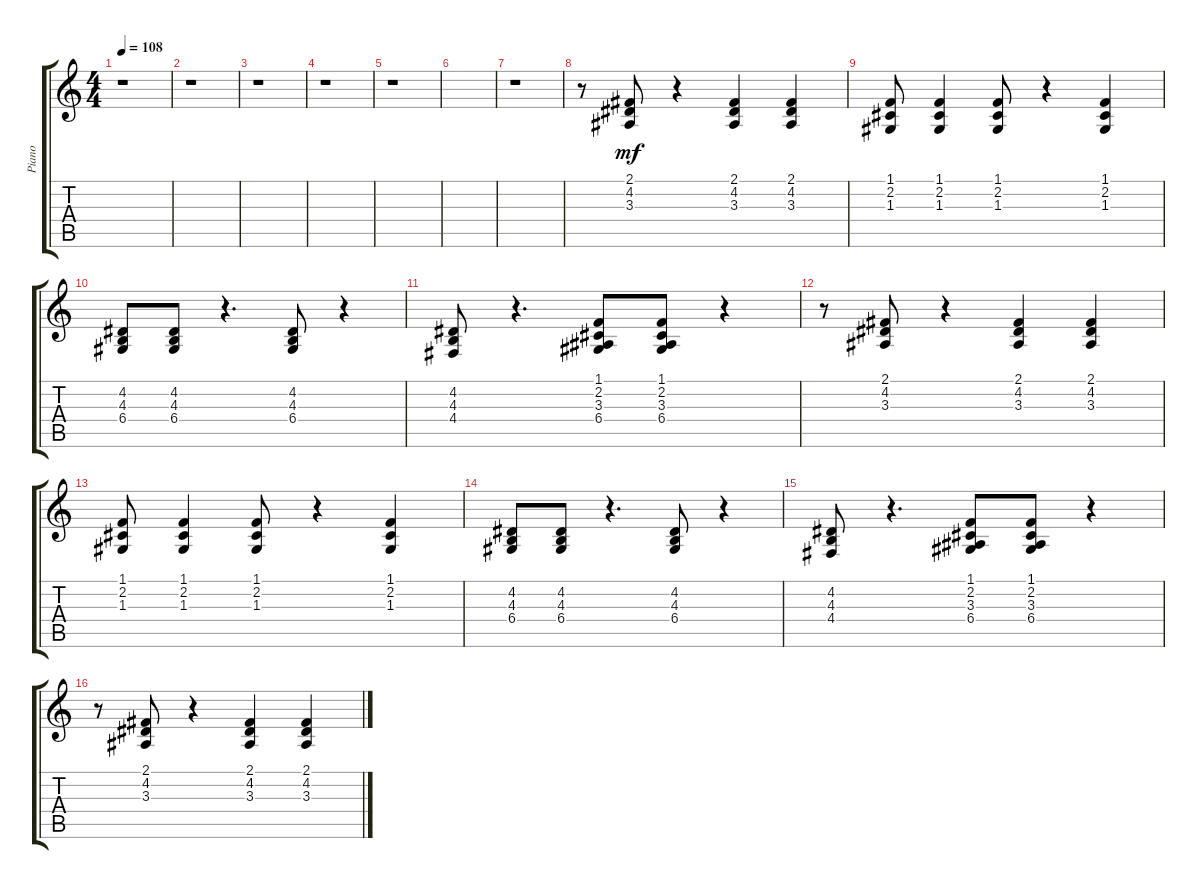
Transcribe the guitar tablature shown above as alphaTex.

\track ("Piano" "Piano") {instrument electricpiano2}
\staff {score tabs}
\tuning (E4 B3 G3 D3 A2 E2) {hide}
\ts (4 4)
\tempo 108
\clef g2
\ks c
r.1{dy mp} |
r.1 |
r.1 |
r.1 |
r.1 |
|
r.1 |
r.8 (2.1 4.2 3.3).8{dy mf} r.4 (2.1 4.2 3.3).4 (2.1 4.2 3.3).4 |
(1.1 2.2 1.3).8 (1.1 2.2 1.3).4 (1.1 2.2 1.3).8 r.4 (1.1 2.2 1.3).4 |
(4.2 4.3 6.4).8 (4.2 4.3 6.4).8 r.4{d} (4.2 4.3 6.4).8 r.4 |
(4.2 4.3 4.4).8 r.4{d} (1.1 2.2 3.3 6.4).8 (1.1 2.2 3.3 6.4).8 r.4 |
r.8 (2.1 4.2 3.3).8 r.4 (2.1 4.2 3.3).4 (2.1 4.2 3.3).4 |
(1.1 2.2 1.3).8 (1.1 2.2 1.3).4 (1.1 2.2 1.3).8 r.4 (1.1 2.2 1.3).4 |
(4.2 4.3 6.4).8 (4.2 4.3 6.4).8 r.4{d} (4.2 4.3 6.4).8 r.4 |
(4.2 4.3 4.4).8 r.4{d} (1.1 2.2 3.3 6.4).8 (1.1 2.2 3.3 6.4).8 r.4 |
r.8 (2.1 4.2 3.3).8 r.4 (2.1 4.2 3.3).4 (2.1 4.2 3.3).4
